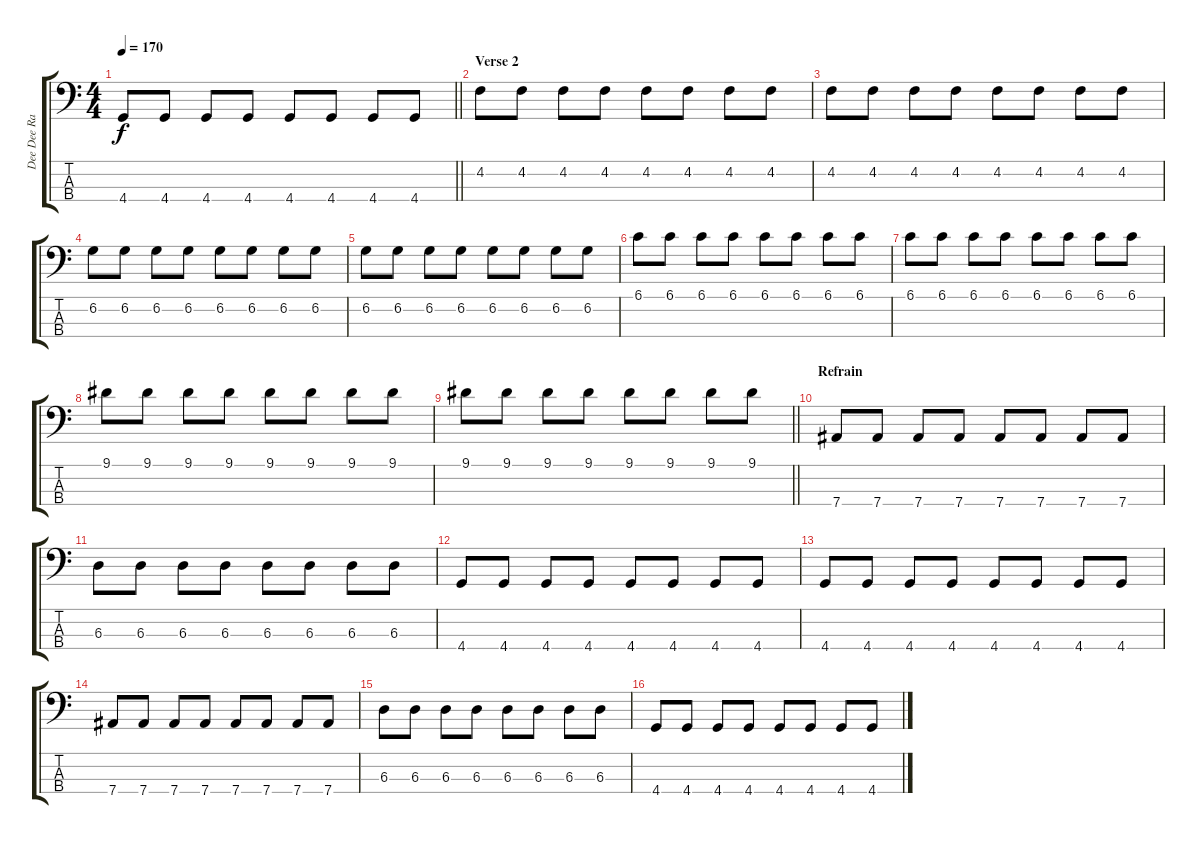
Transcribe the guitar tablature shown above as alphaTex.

\track ("Dee Dee Ramone (Thorsten)" "Dee Dee Ra") {instrument electricbasspick}
\staff {score tabs}
\tuning (Gb2 Db2 Ab1 Eb1) {hide}
\ts (4 4)
\tempo 170
\clef f4
\barLineRight lightlight
\ks c
4.4.8{dy f} 4.4.8 4.4.8 4.4.8 4.4.8 4.4.8 4.4.8 4.4.8 |
\section ("" "Verse 2")
4.2.8 4.2.8 4.2.8 4.2.8 4.2.8 4.2.8 4.2.8 4.2.8 |
4.2.8 4.2.8 4.2.8 4.2.8 4.2.8 4.2.8 4.2.8 4.2.8 |
6.2.8 6.2.8 6.2.8 6.2.8 6.2.8 6.2.8 6.2.8 6.2.8 |
6.2.8 6.2.8 6.2.8 6.2.8 6.2.8 6.2.8 6.2.8 6.2.8 |
6.1.8 6.1.8 6.1.8 6.1.8 6.1.8 6.1.8 6.1.8 6.1.8 |
6.1.8 6.1.8 6.1.8 6.1.8 6.1.8 6.1.8 6.1.8 6.1.8 |
9.1.8 9.1.8 9.1.8 9.1.8 9.1.8 9.1.8 9.1.8 9.1.8 |
\barLineRight lightlight
9.1.8 9.1.8 9.1.8 9.1.8 9.1.8 9.1.8 9.1.8 9.1.8 |
\section ("" "Refrain")
7.4.8 7.4.8 7.4.8 7.4.8 7.4.8 7.4.8 7.4.8 7.4.8 |
6.3.8 6.3.8 6.3.8 6.3.8 6.3.8 6.3.8 6.3.8 6.3.8 |
4.4.8 4.4.8 4.4.8 4.4.8 4.4.8 4.4.8 4.4.8 4.4.8 |
4.4.8 4.4.8 4.4.8 4.4.8 4.4.8 4.4.8 4.4.8 4.4.8 |
7.4.8 7.4.8 7.4.8 7.4.8 7.4.8 7.4.8 7.4.8 7.4.8 |
6.3.8 6.3.8 6.3.8 6.3.8 6.3.8 6.3.8 6.3.8 6.3.8 |
4.4.8 4.4.8 4.4.8 4.4.8 4.4.8 4.4.8 4.4.8 4.4.8
